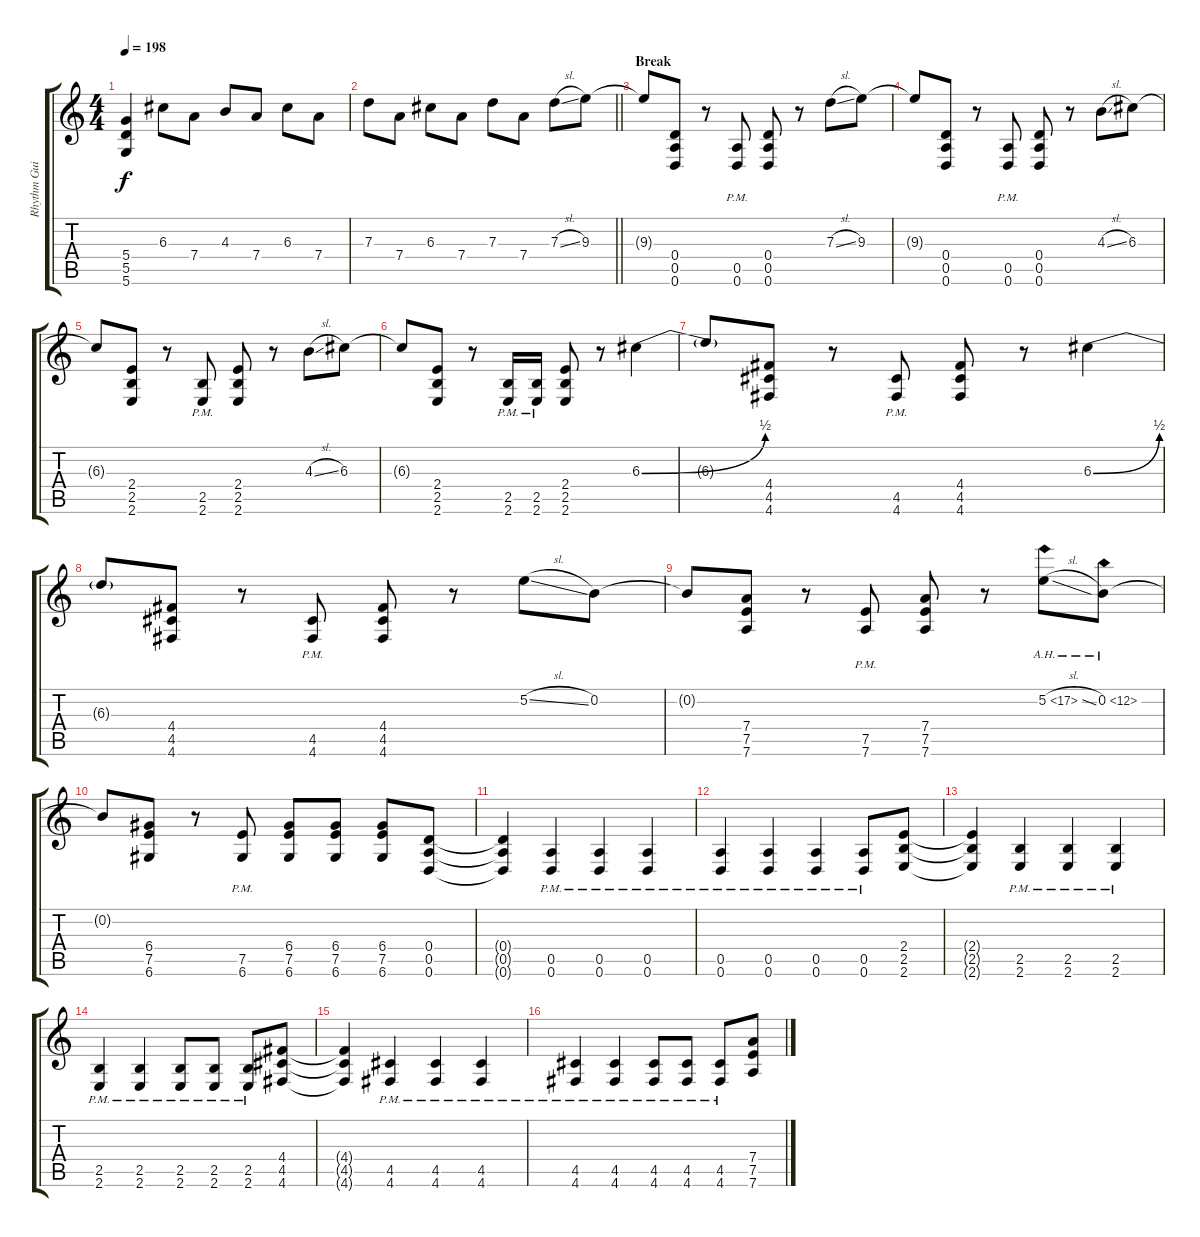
\track ("Rhythm Guitar R" "Rhythm Gui") {instrument distortionguitar}
\staff {score tabs}
\tuning (E4 B3 G3 D3 A2 D2) {hide}
\ts (4 4)
\tempo 198
\clef g2
\ks c
(5.4{t} 5.5{t} 5.6{t}).4{dy f} 6.3.8 7.4.8 4.3.8 7.4.8 6.3.8 7.4.8 |
\barLineRight lightlight
7.3.8 7.4.8 6.3.8 7.4.8 7.3.8 7.4.8 7.3{sl}.8 9.3.8 |
\section ("" "Break")
9.3{t}.8 (0.4 0.5 0.6).8 r.8 (0.5{pm} 0.6{pm}).8 (0.4 0.5 0.6).8 r.8 7.3{sl}.8 9.3.8 |
9.3{t}.8 (0.4 0.5 0.6).8 r.8 (0.5{pm} 0.6{pm}).8 (0.4 0.5 0.6).8 r.8 4.3{sl}.8 6.3.8 |
6.3{t}.8 (2.4 2.5 2.6).8 r.8 (2.5{pm} 2.6{pm}).8 (2.4 2.5 2.6).8 r.8 4.3{sl}.8 6.3.8 |
6.3{t}.8 (2.4 2.5 2.6).8 r.8 (2.5{pm} 2.6{pm}).16 (2.5{pm} 2.6{pm}).16 (2.4 2.5 2.6).8 r.8 6.3{be (bend 0 0 60 2)}.4 |
6.3{t}.8 (4.4 4.5 4.6).8 r.8 (4.5{pm} 4.6{pm}).8 (4.4 4.5 4.6).8 r.8 6.3{be (bend 0 0 60 2)}.4 |
6.3{t}.8 (4.4 4.5 4.6).8 r.8 (4.5{pm} 4.6{pm}).8 (4.4 4.5 4.6).8 r.8 5.2{sl}.8 0.2.8 |
0.2{t}.8 (7.4 7.5 7.6).8 r.8 (7.5{pm} 7.6{pm}).8 (7.4 7.5 7.6).8 r.8 5.2{ah 12 sl}.8 0.2{ah 12}.8 |
0.2{t}.8 (6.4 7.5 6.6).8 r.8 (7.5{pm} 6.6{pm}).8 (6.4 7.5 6.6).8 (6.4 7.5 6.6).8 (6.4 7.5 6.6).8 (0.4 0.5 0.6).8 |
(0.4{t} 0.5{t} 0.6{t}).4 (0.5{pm} 0.6{pm}).4 (0.5{pm} 0.6{pm}).4 (0.5{pm} 0.6{pm}).4 |
(0.5{pm} 0.6{pm}).4 (0.5{pm} 0.6{pm}).4 (0.5{pm} 0.6{pm}).4 (0.5{pm} 0.6{pm}).8 (2.4 2.5 2.6).8 |
(2.4{t} 2.5{t} 2.6{t}).4 (2.5{pm} 2.6{pm}).4 (2.5{pm} 2.6{pm}).4 (2.5{pm} 2.6{pm}).4 |
(2.5{pm} 2.6{pm}).4 (2.5{pm} 2.6{pm}).4 (2.5{pm} 2.6{pm}).8 (2.5{pm} 2.6{pm}).8 (2.5{pm} 2.6{pm}).8 (4.4 4.5 4.6).8 |
(4.4{t} 4.5{t} 4.6{t}).4 (4.5{pm} 4.6{pm}).4 (4.5{pm} 4.6{pm}).4 (4.5{pm} 4.6{pm}).4 |
(4.5{pm} 4.6{pm}).4 (4.5{pm} 4.6{pm}).4 (4.5{pm} 4.6{pm}).8 (4.5{pm} 4.6{pm}).8 (4.5{pm} 4.6{pm}).8 (7.4 7.5 7.6).8
